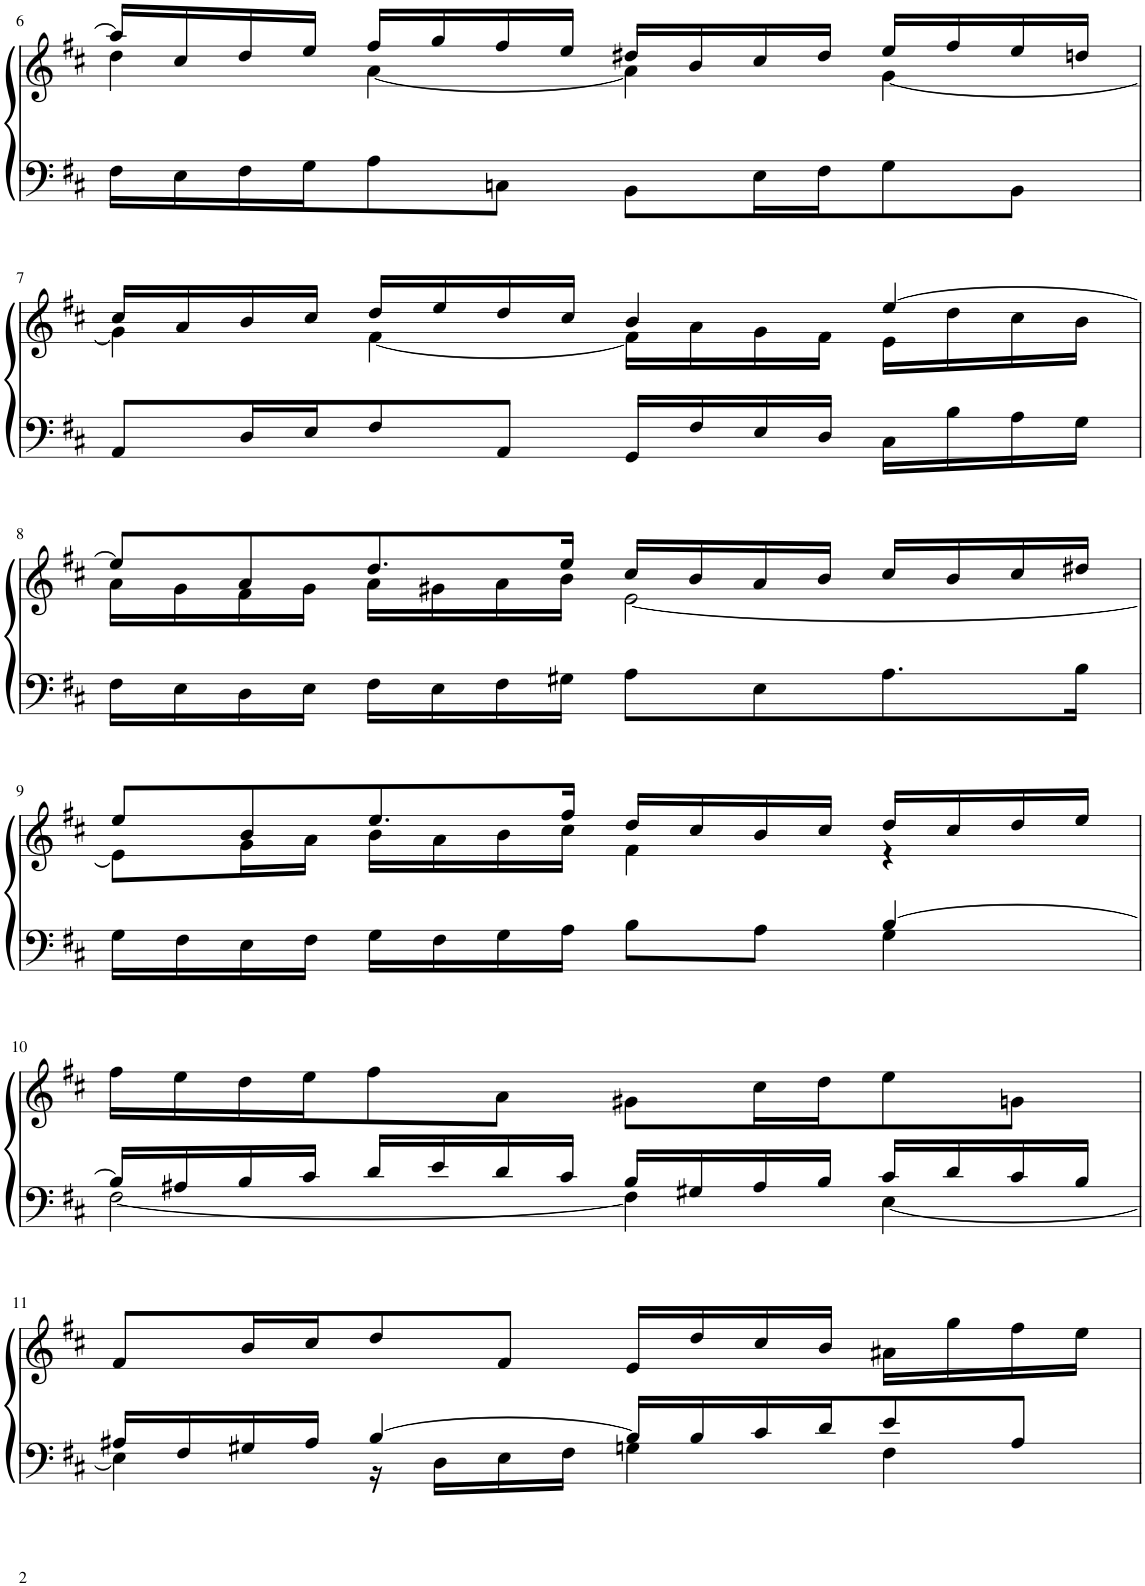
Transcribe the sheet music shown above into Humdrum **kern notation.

**kern	**kern
*part1	*part1
*staff2	*staff1
*I"Piano	*
*I'Pno	*
!!LO:PB:g=z
*clefF4	*clefG2
*k[f#c#]	*k[f#c#]
=6	=6
*	*^
16F#\LL	16aa/LL]	4dd\
16E\	16cc#/	.
16F#\	16dd/	.
16G\J	16ee/JJ	.
8A\	16ff#/LL	[4a\
.	16gg/	.
8Cn\J	16ff#/	.
.	16ee/JJ	.
8BB\L	16dd#X/LL	4a\]
.	16b/	.
16E\L	16cc#/	.
16F#\J	16dd#/JJ	.
8G\	16ee/LL	[4g\
.	16ff#/	.
8BB\J	16ee/	.
.	16ddn/JJ	.
!!LO:LB:g=z	!!
=7	=7	=7
8AA/L	16cc#/LL	4g\]
.	16a/	.
16D/L	16b/	.
16E/J	16cc#/JJ	.
8F#/	16dd/LL	[4f#\
.	16ee/	.
8AA/J	16dd/	.
.	16cc#/JJ	.
16GG/LL	4b/	16f#\LL]
16F#/	.	16a\
16E/	.	16g\
16D/JJ	.	16f#\JJ
16C#\LL	[4ee/	16e\LL
16B\	.	16dd\
16A\	.	16cc#\
16G\JJ	.	16b\JJ
!!LO:LB:g=z	!!
=8	=8	=8
16F#\LL	8ee/L]	16a\LL
16E\	.	16g\
16D\	8a/	16f#\
16E\JJ	.	16g\JJ
16F#\LL	8.dd/	16a\LL
16E\	.	16g#X\
16F#\	.	16a\
16G#X\JJ	16ee/Jk	16b\JJ
8A\L	16cc#/LL	[2e\
.	16b/	.
8E\	16a/	.
.	16b/JJ	.
8.A\	16cc#/LL	.
.	16b/	.
.	16cc#/	.
16B\Jk	16dd#X/JJ	.
!!LO:LB:g=z	!!
=9	=9	=9
*^	*	*
16G\LL	2.ryy	8ee/L	8e\L]
16F#\	.	.	.
16E\	.	8b/	16g\L
16F#\JJ	.	.	16a\JJ
16G\LL	.	8.ee/	16b\LL
16F#\	.	.	16a\
16G\	.	.	16b\
16A\JJ	.	16ff#/Jk	16cc#\JJ
8B\L	.	16dd/LL	4f#\
.	.	16cc#/	.
8A\J	.	16b/	.
.	.	16cc#/JJ	.
[4B/	4G\	16dd/LL	4r
.	.	16cc#/	.
.	.	16dd/	.
.	.	16ee/JJ	.
*	*	*v	*v
!!LO:LB:g=z
=10	=10	=10
16B/LL]	[2F#\	16ff#\LL
16A#X/	.	16ee\
16B/	.	16dd\
16c#/JJ	.	16ee\J
16d/LL	.	8ff#\
16e/	.	.
16d/	.	8a\J
16c#/JJ	.	.
16B/LL	4F#\]	8g#X\L
16G#X/	.	.
16A#/	.	16cc#\L
16B/JJ	.	16dd\J
16c#/LL	[4E\	8ee\
16d/	.	.
16c#/	.	8gn\J
16B/JJ	.	.
!!LO:LB:g=z
=11	=11	=11
16A#X/LL	4E\]	8f#/L
16F#/	.	.
16G#X/	.	16b/L
16A#/JJ	.	16cc#/J
[4B/	16r	8dd/
.	16D\LL	.
.	16E\	8f#/J
.	16F#\JJ	.
16B/LL]	4Gn\	16e/LL
16B/	.	16dd/
16c#/	.	16cc#/
16d/J	.	16b/JJ
8e/	4F#\	16a#X\LL
.	.	16gg\
8A#/J	.	16ff#\
.	.	16ee\JJ
*v	*v	*
=	=
*-	*-
